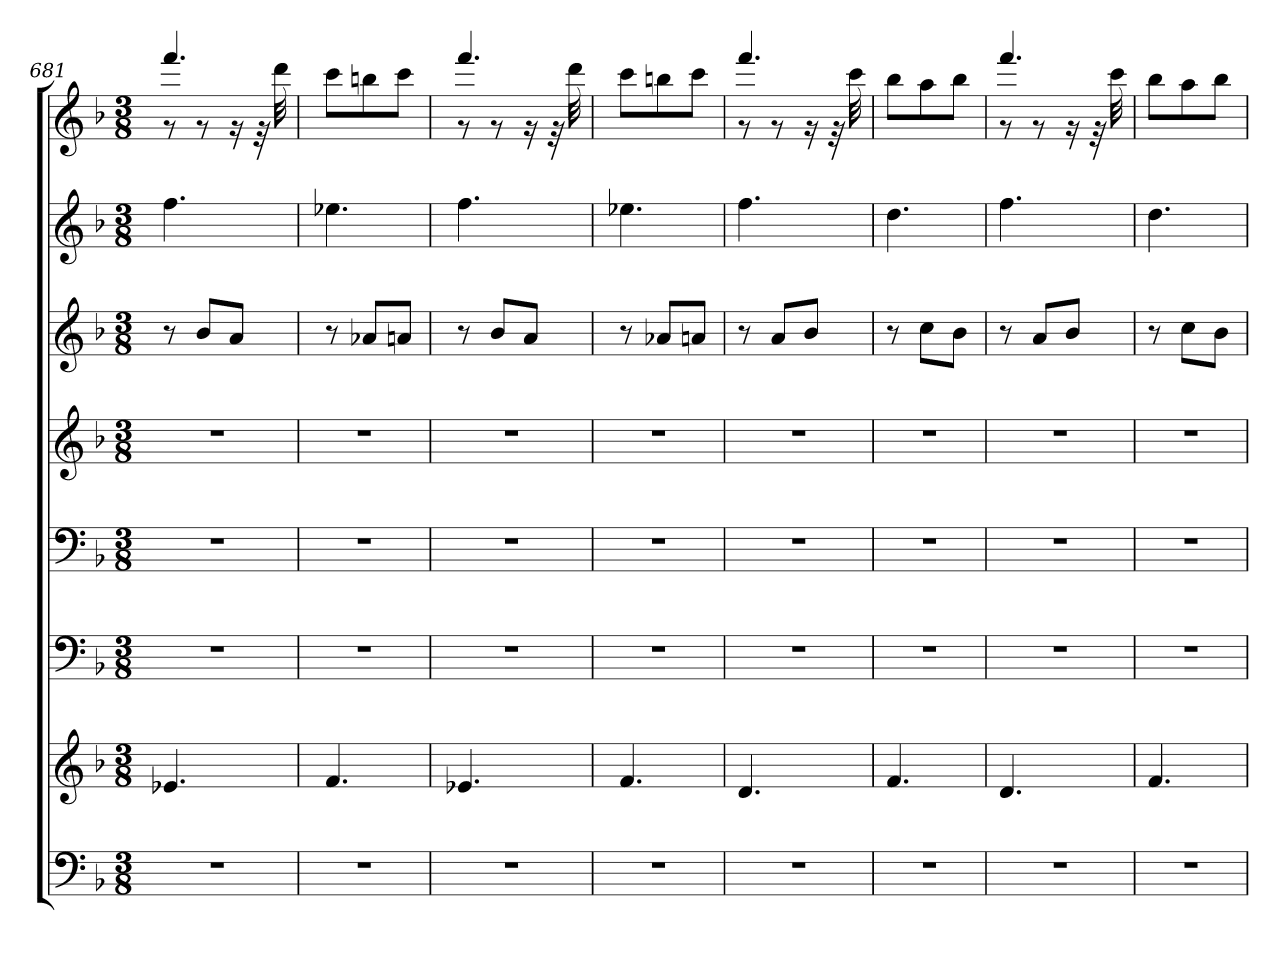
**kern	**kern	**kern	**kern	**kern	**kern	**kern	**kern
*part5	*part5	*part4	*part4	*part3	*part3	*part2	*part1
*staff8	*staff7	*staff6	*staff5	*staff4	*staff3	*staff2	*staff1
*clefF4	*clefG2	*clefF4	*clefF4	*clefG2	*clefG2	*clefG2	*clefG2
*k[b-]	*k[b-]	*k[b-]	*k[b-]	*k[b-]	*k[b-]	*k[b-]	*k[b-]
*M3/8	*M3/8	*M3/8	*M3/8	*M3/8	*M3/8	*M3/8	*M3/8
*MM154	*MM154	*MM154	*MM154	*MM154	*MM154	*MM154	*MM154
=681	=681	=681	=681	=681	=681	=681	=681
*	*	*	*	*	*	*	*^
4.r	4.e-X/	4.r	4.r	4.r	8r	4.ff\	4.fff/	8r
.	.	.	.	.	8b-/L	.	.	8r
.	.	.	.	.	8a/J	.	.	16r
.	.	.	.	.	.	.	.	32r
.	.	.	.	.	.	.	.	32ddd\
*	*	*	*	*	*	*	*v	*v
=682	=682	=682	=682	=682	=682	=682	=682
4.r	4.f/	4.r	4.r	4.r	8r	4.ee-X\	8ccc\L
.	.	.	.	.	8a-X/L	.	8bbn\
.	.	.	.	.	8an/J	.	8ccc\J
=683	=683	=683	=683	=683	=683	=683	=683
*	*	*	*	*	*	*	*^
4.r	4.e-X/	4.r	4.r	4.r	8r	4.ff\	4.fff/	8r
.	.	.	.	.	8b-/L	.	.	8r
.	.	.	.	.	8a/J	.	.	16r
.	.	.	.	.	.	.	.	32r
.	.	.	.	.	.	.	.	32ddd\
*	*	*	*	*	*	*	*v	*v
=684	=684	=684	=684	=684	=684	=684	=684
4.r	4.f/	4.r	4.r	4.r	8r	4.ee-X\	8ccc\L
.	.	.	.	.	8a-X/L	.	8bbn\
.	.	.	.	.	8an/J	.	8ccc\J
=685	=685	=685	=685	=685	=685	=685	=685
*	*	*	*	*	*	*	*MM154
*	*	*	*	*	*	*	*^
4.r	4.d/	4.r	4.r	4.r	8r	4.ff\	4.fff/	8r
.	.	.	.	.	8a/L	.	.	8r
.	.	.	.	.	8b-/J	.	.	16r
.	.	.	.	.	.	.	.	32r
.	.	.	.	.	.	.	.	32ccc\
*	*	*	*	*	*	*	*v	*v
=686	=686	=686	=686	=686	=686	=686	=686
4.r	4.f/	4.r	4.r	4.r	8r	4.dd\	8bb-\L
.	.	.	.	.	8cc\L	.	8aa\
.	.	.	.	.	8b-\J	.	8bb-\J
!!LO:PB:g=z
=687	=687	=687	=687	=687	=687	=687	=687
*	*	*	*	*	*	*	*^
4.r	4.d/	4.r	4.r	4.r	8r	4.ff\	4.fff/	8r
.	.	.	.	.	8a/L	.	.	8r
.	.	.	.	.	8b-/J	.	.	16r
.	.	.	.	.	.	.	.	32r
.	.	.	.	.	.	.	.	32ccc\
*	*	*	*	*	*	*	*v	*v
=688	=688	=688	=688	=688	=688	=688	=688
4.r	4.f/	4.r	4.r	4.r	8r	4.dd\	8bb-\L
.	.	.	.	.	8cc\L	.	8aa\
.	.	.	.	.	8b-\J	.	8bb-\J
=	=	=	=	=	=	=	=
*-	*-	*-	*-	*-	*-	*-	*-
